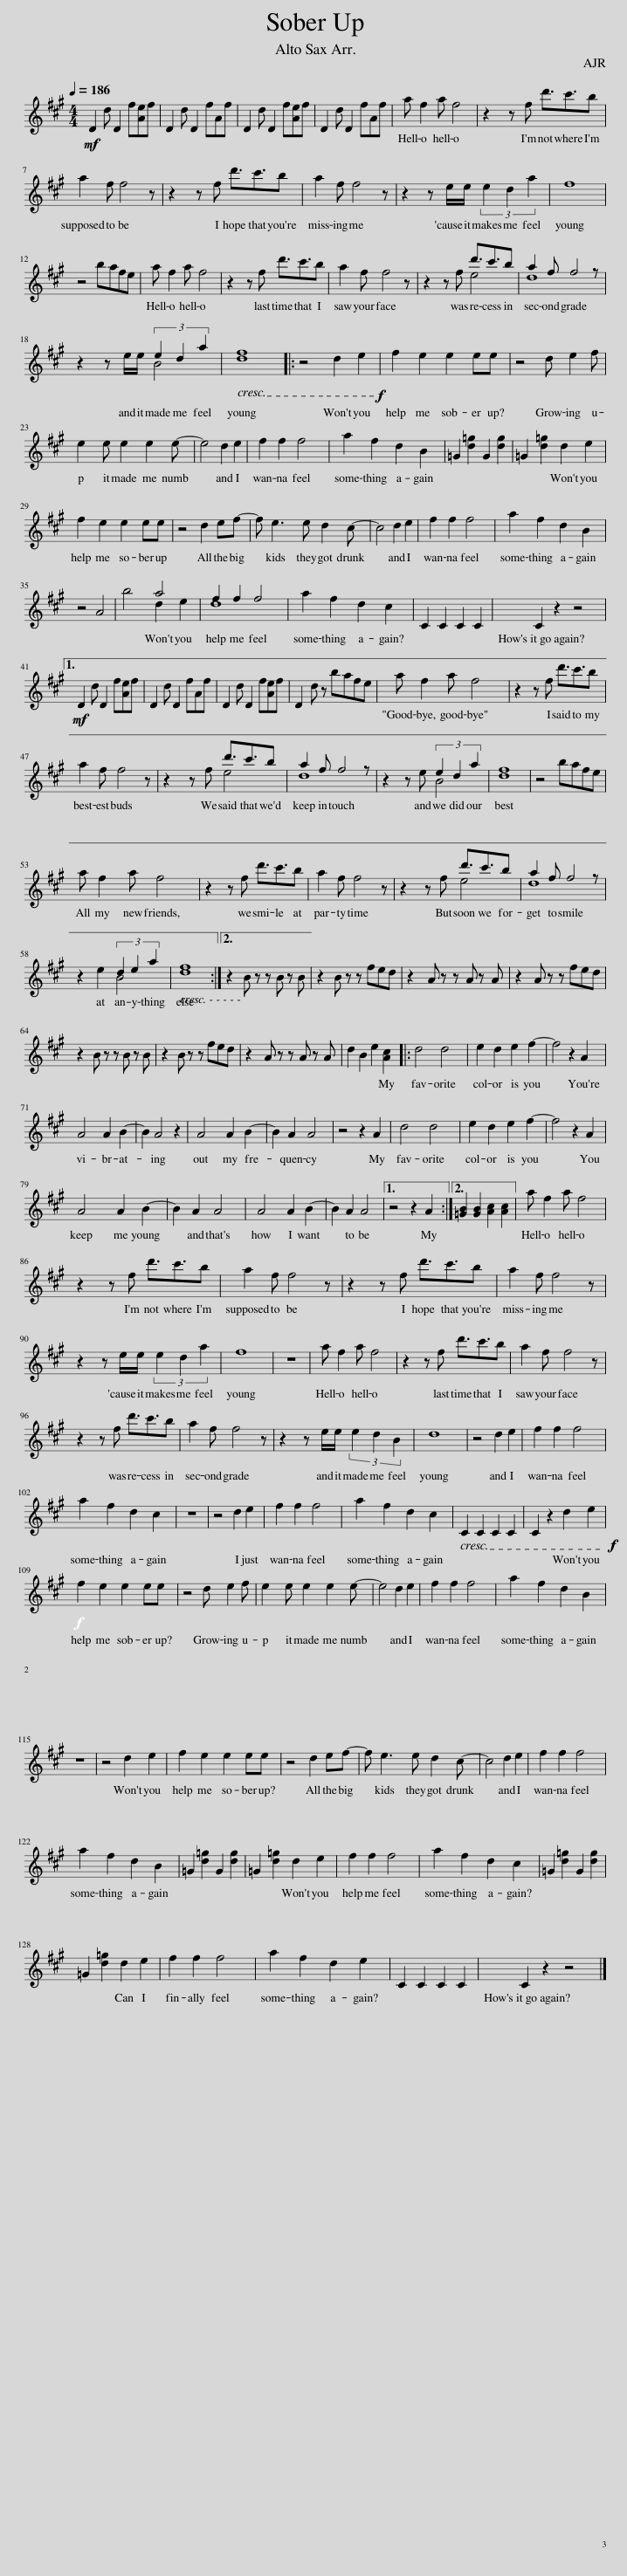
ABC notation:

X:1
%%score ( 1 2 )
L:1/8
Q:1/4=186
M:4/4
I:linebreak $
K:none
V:1 treble transpose=-9
V:2 treble transpose="-9 "
V:1
[K:A]!mf! D2 d D2 f[Ae]f | D2 d D2 fAf | D2 d D2 f[Ae]f | D2 d D2 fAf | a f2 a f4 | %5
 z2 z f d'3/2c'3/2b |$ a2 f f4 z | z2 z f d'3/2c'3/2b | a2 f f4 z | z2 z e/e/ (3e2 d2 a2 | %10
 f8 |$ z4 bafe | a f2 a f4 | z2 z f d'3/2c'3/2b | a2 f f4 z | %15
 z2 z f d'3/2c'3/2b | a2 f f4 z |$ z2 z e/e/ (3e2 d2 a2 | [df]8 |: z4 d2!f! e2 | %20
 f2 e2 e2 ee | z4 d e2 f |$ e2 e e2 e2 e- | e4 d2 e2 | f2 f2 f4 | %25
 a2 f2 d2 B2 | =G2 [d=g]2 G2 [dg]2 | =G2 [d=g]2 d2 e2 |$ f2 e2 e2 ee | z4 d2 ef- | %30
 f e3 e d2 c- | c4 d2 e2 | f2 f2 f4 | a2 f2 d2 B2 |$ z4 A4 | %35
 b4 d2 e2 | f2 f2 f4 | a2 f2 d2 c2 | C2 C2 C2 C2 | C2 z2 z4 |1$ %40
!mf! D2 d D2 f[Ae]f | D2 d D2 fAf | D2 d D2 f[Ae]f | D2 d z bafe | a f2 a f4 | %45
 z2 z f d'3/2c'3/2b |$ a2 f f4 z | z2 z f d'3/2c'3/2b | a2 f f4 z | z2 z e (3e2 d2 a2 | %50
 [df]8 | z4 bafe |$ a f2 a f4 | z2 z f d'3/2c'3/2b | a2 f f4 z | %55
 z2 z f d'3/2c'3/2b | a2 f f4 z |$ z2 e2 (3d2 e2 a2 | [df]8 :|2 z2 B z z B z B || %60
 z2 B z z fed | z2 A z z A z A | z2 A z z fed |$ z2 B z z B z B | z2 B z z fed | %65
 z2 A z z A z A | d2 B2 e2 [Ac]2 |: d4 d4 | e2 d2 e2 f2- | f4 z2 A2 |$ %70
 A4 A2 B2- | B2 A4 z2 | A4 A2 B2- | B2 A2 A4 | z4 z2 A2 | %75
 d4 d4 | e2 d2 e2 f2- | f4 z2 A2 |$ A4 A2 B2- | B2 A2 A4 | %80
 A4 A2 B2- | B2 A2 A4 |1 z4 z2 A2 :|2 [=GB]2 [GB]2 [Ac]2 [Ac]2 || a f2 a f4 |$ %85
 z2 z f d'3/2c'3/2b | a2 f f4 z | z2 z f d'3/2c'3/2b | a2 f f4 z |$ z2 z e/e/ (3e2 d2 a2 | %90
 f8 | z8 | a f2 a f4 | z2 z f d'3/2c'3/2b | a2 f f4 z |$ %95
 z2 z f d'3/2c'3/2b | a2 f f4 z | z2 z e/e/ (3e2 d2 B2 | d8 | z4 d2 e2 | %100
 f2 f2 f4 |$ a2 f2 d2 c2 | z8 | z4 d2 e2 | f2 f2 f4 | %105
 a2 f2 d2 c2 | C2 C2 C2 C2 | C2 z2 d2!f! e2 |$!f! f2 e2 e2 ee | z4 d e2 f | %110
 e2 e e2 e2 e- | e4 d2 e2 | f2 f2 f4 | a2 f2 d2 B2 |$ z8 | %115
 z4 d2 e2 | f2 e2 e2 ee | z4 d2 ef- | f e3 e d2 c- | c4 d2 e2 | %120
 f2 f2 f4 |$ a2 f2 d2 B2 | =G2 [d=g]2 G2 [dg]2 | =G2 [d=g]2 d2 e2 | f2 f2 f4 | %125
 a2 f2 d2 c2 | =G2 [d=g]2 G2 [dg]2 |$ =G2 [d=g]2 d2 e2 | f2 f2 f4 | a2 f2 d2 e2 | %130
 C2 C2 C2 C2 | C2 z2 z4 |] %132
V:2
[K:A] x8 | x8 | x8 | x8 | x8 | %5
 x8 |$ x8 | x8 | x8 | x8 | %10
 x8 |$ x8 | x8 | x8 | x8 | %15
 x4 e4 | d8 |$ x4 B4 | x8 |: x8 | %20
 x8 | x8 |$ x8 | x8 | x8 | %25
 x8 | x8 | x8 |$ x8 | x8 | %30
 x8 | x8 | x8 | x8 |$ x8 | %35
 x4 a4 | d8 | x8 | x8 | x8 |1$ %40
 x8 | x8 | x8 | x8 | x8 | %45
 x8 |$ x8 | x4 e4 | d8 | x4 B4 | %50
 x8 | x8 |$ x8 | x8 | x8 | %55
 x4 e4 | d8 |$ x4 B4 | x8 :|2 x8 || %60
 x8 | x8 | x8 |$ x8 | x8 | %65
 x8 | x8 |: x8 | x8 | x8 |$ %70
 x8 | x8 | x8 | x8 | x8 | %75
 x8 | x8 | x8 |$ x8 | x8 | %80
 x8 | x8 |1 x8 :|2 x8 || x8 |$ %85
 x8 | x8 | x8 | x8 |$ x8 | %90
 x8 | x8 | x8 | x8 | x8 |$ %95
 x8 | x8 | x8 | x8 | x8 | %100
 x8 |$ x8 | x8 | x8 | x8 | %105
 x8 | x8 | x8 |$ x8 | x8 | %110
 x8 | x8 | x8 | x8 |$ x8 | %115
 x8 | x8 | x8 | x8 | x8 | %120
 x8 |$ x8 | x8 | x8 | x8 | %125
 x8 | x8 |$ x8 | x8 | x8 | %130
 x8 | x8 |] %132
